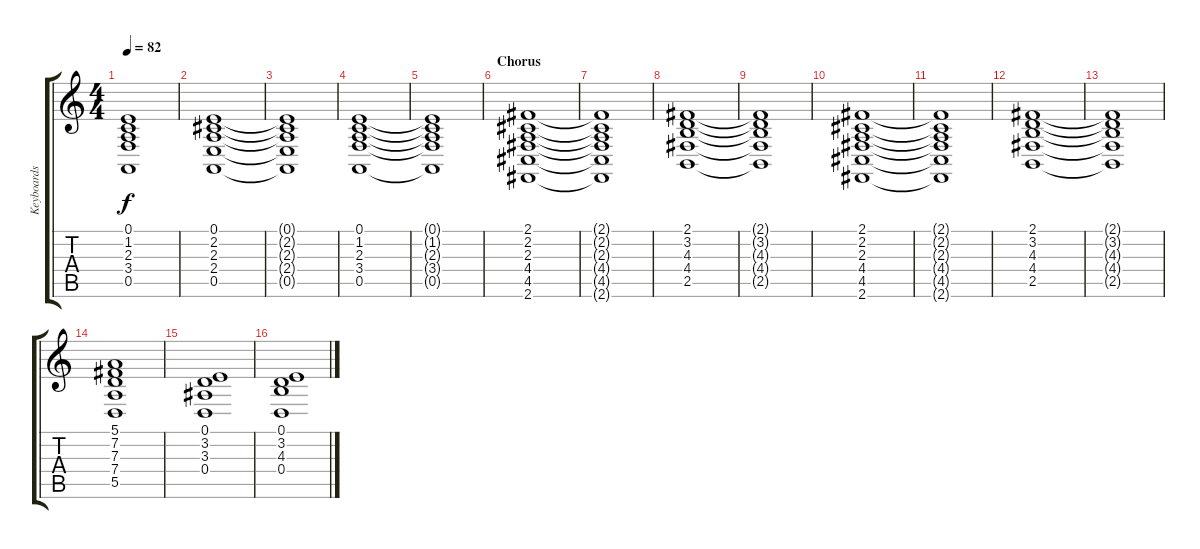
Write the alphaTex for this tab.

\track ("Keyboards" "Keyboards") {instrument synthstrings2}
\staff {score tabs}
\tuning (E4 B3 G3 D3 A2 E2) {hide}
\ts (4 4)
\tempo 82
\clef g2
\ks c
(0.1{t} 1.2{t} 2.3{t} 3.4{t} 0.5{t}).1{dy f} |
(0.1 2.2 2.3 2.4 0.5).1 |
(0.1{t} 2.2{t} 2.3{t} 2.4{t} 0.5{t}).1 |
(0.1 1.2 2.3 3.4 0.5).1 |
(0.1{t} 1.2{t} 2.3{t} 3.4{t} 0.5{t}).1 |
\section ("" "Chorus")
(2.1 2.2 2.3 4.4 4.5 2.6).1 |
(2.1{t} 2.2{t} 2.3{t} 4.4{t} 4.5{t} 2.6{t}).1 |
(2.1 3.2 4.3 4.4 2.5).1 |
(2.1{t} 3.2{t} 4.3{t} 4.4{t} 2.5{t}).1 |
(2.1 2.2 2.3 4.4 4.5 2.6).1 |
(2.1{t} 2.2{t} 2.3{t} 4.4{t} 4.5{t} 2.6{t}).1 |
(2.1 3.2 4.3 4.4 2.5).1 |
(2.1{t} 3.2{t} 4.3{t} 4.4{t} 2.5{t}).1 |
(5.1 7.2 7.3 7.4 5.5).1 |
(0.1 3.2 3.3 0.4).1 |
(0.1 3.2 4.3 0.4).1
